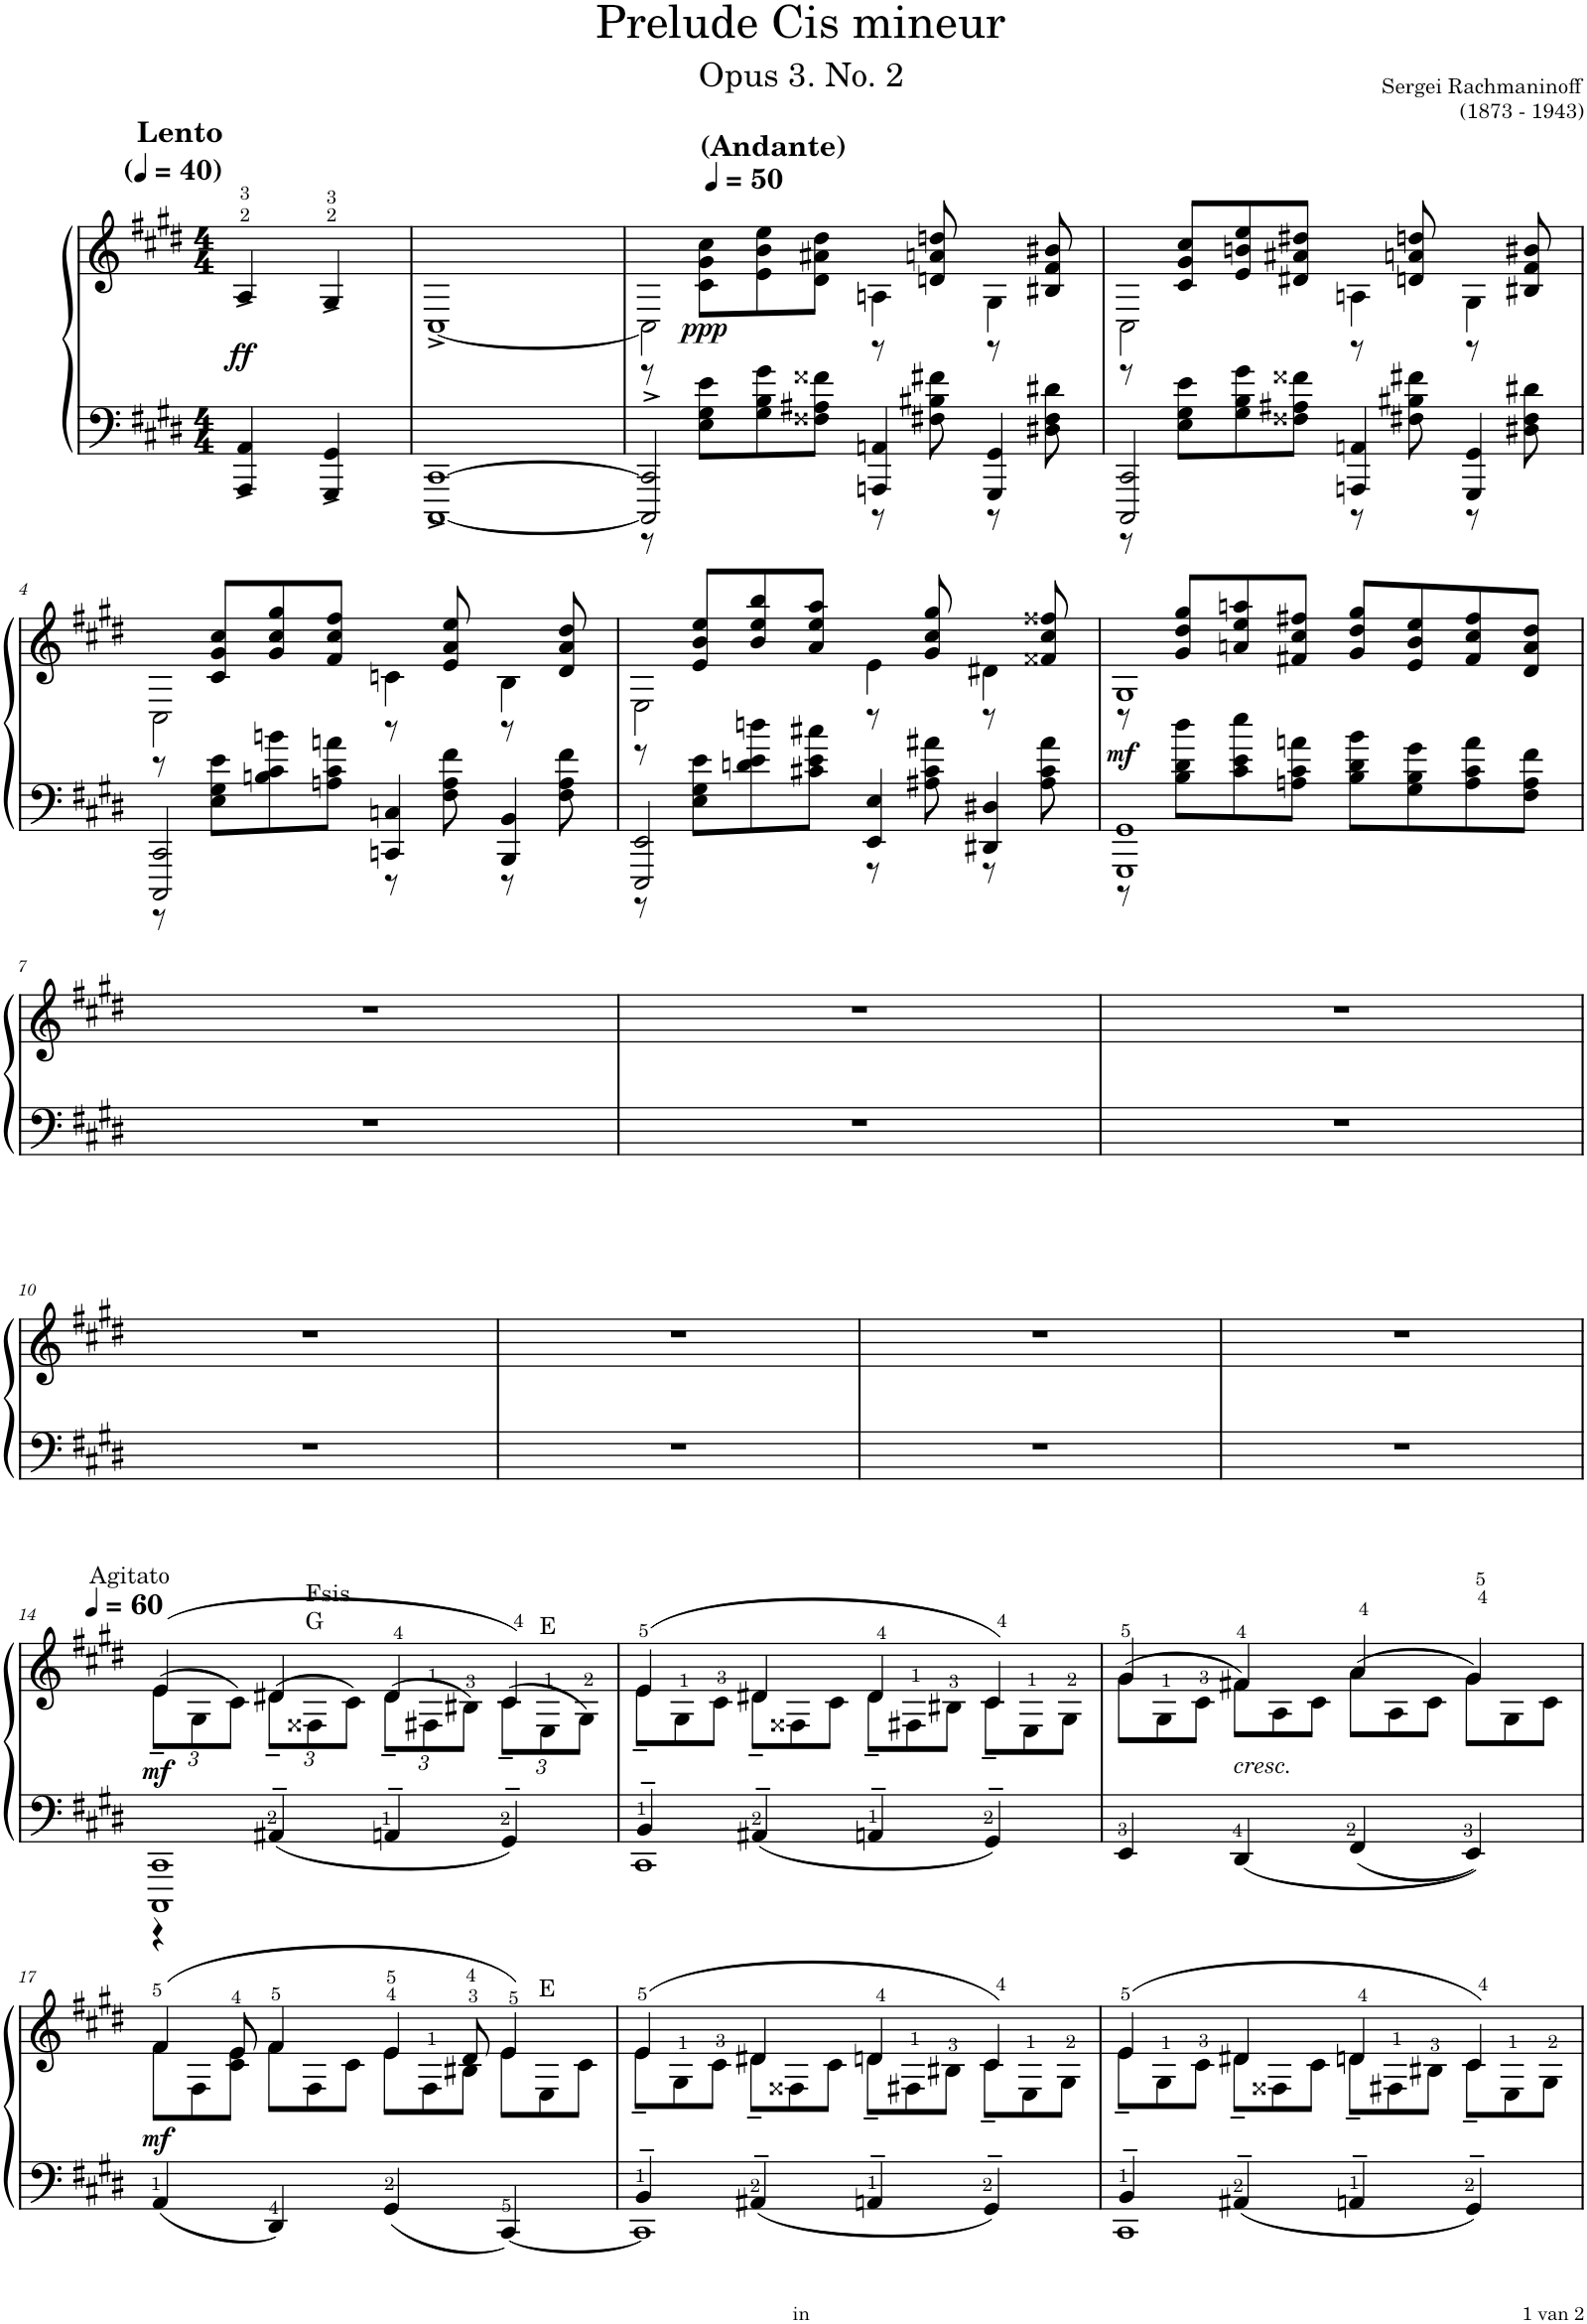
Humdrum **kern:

**kern	**kern	**dynam
*part1	*part1	*part1
*staff2	*staff1	*staff1/2
*I"Piano	*	*
*I'Pno.	*	*
*clefF4	*clefG2	*
*k[f#c#g#d#]	*k[f#c#g#d#]	*
*M4/4	*M4/4	*
*MM40	*MM40	*
=	=	=
!	!LO:TX:a:B:t=Lento	!
!	!	!LO:DY:b
4AAA/^ 4AA/^	4A^/	ff
4GGG#/^ 4GG#/^	4G#^/	.
=1	=1	=1
[<1CCC#^ [1CC#^	[<1C#^	.
=2	=2	=2
*^	*^	*
2CCC#/]^ 2CC#/]^	8r	2C#\]	8r	.
*	*	*MM50	*	*
!	!	!	!LO:TX:a:B:t=(Andante)	!
!	!	!	!	!LO:DY:b
.	8E\ 8G#\ 8e\L	.	8c#\ 8g#\ 8cc#\L	ppp
.	8G#\ 8B\ 8g#\	.	8e\ 8b\ 8ee\	.
.	8F##X\ 8A#X\ 8f##X\J	.	8d#\ 8a#X\ 8dd#\J	.
4AAAn/ 4AAn/	8r	4An\	8r	.
.	8F#X\ 8B#X\ 8f#X\	.	8dn/ 8an/ 8ddn/	.
4GGG#/ 4GG#/	8r	4G#\	8r	.
.	8D#X\ 8F#\ 8d#X\	.	8B#X/ 8f#/ 8b#X/	.
=3	=3	=3	=3	=3
2CCC#/ 2CC#/	8r	2C#\	8r	.
.	8E\ 8G#\ 8e\L	.	8c#/ 8g#/ 8cc#/L	.
.	8G#\ 8B\ 8g#\	.	8e/ 8bn/ 8ee/	.
.	8F##X\ 8A#X\ 8f##X\J	.	8d#X/ 8a#X/ 8dd#X/J	.
4AAAn/ 4AAn/	8r	4An\	8r	.
.	8F#X\ 8B#X\ 8f#X\	.	8dn/ 8an/ 8ddn/	.
4GGG#/ 4GG#/	8r	4G#\	8r	.
.	8D#X\ 8F#\ 8d#X\	.	8B#X/ 8f#/ 8b#X/	.
!!LO:LB:g=z	!!
=4	=4	=4	=4	=4
2CCC#/ 2CC#/	8r	2C#\	8r	.
.	8E\ 8G#\ 8e\L	.	8c#/ 8g#/ 8cc#/L	.
.	8Bn\ 8c#\ 8bn\	.	8g#/ 8cc#/ 8gg#/	.
.	8An\ 8c#\ 8an\J	.	8f#/ 8cc#/ 8ff#/J	.
4CCn/ 4Cn/	8r	4cn\	8r	.
.	8F#\ 8A\ 8f#\	.	8e/ 8a/ 8ee/	.
4BBB/ 4BB/	8r	4B\	8r	.
.	8F#\ 8A\ 8f#\	.	8d#/ 8a/ 8dd#/	.
=5	=5	=5	=5	=5
2EEE/ 2EE/	8r	2E\	8r	.
.	8E\ 8G#\ 8e\L	.	8e/ 8b/ 8ee/L	.
.	8dn\ 8e\ 8ddn\	.	8b/ 8ee/ 8bb/	.
.	8c#X\ 8e\ 8cc#X\J	.	8a/ 8ee/ 8aa/J	.
4EE/ 4E/	8r	4e\	8r	.
.	8A#X\ 8c#\ 8a#X\	.	8g#/ 8cc#/ 8gg#/	.
4DD#X/ 4D#X/	8r	4d#X\	8r	.
.	8A#\ 8c#\ 8a#\	.	8f##X/ 8cc#/ 8ff##X/	.
=6	=6	=6	=6	=6
!	!	!	!	!LO:DY:b
1GGG# 1GG#	8r	1G#	8r	mf
.	8B\ 8d#\ 8dd#\L	.	8g#/ 8dd#/ 8gg#/L	.
.	8c#\ 8e\ 8ee\	.	8an/ 8ee/ 8aan/	.
.	8An\ 8c#\ 8an\J	.	8f#X/ 8cc#/ 8ff#X/J	.
.	8B\ 8d#\ 8b\L	.	8g#/ 8dd#/ 8gg#/L	.
.	8G#\ 8B\ 8g#\	.	8e/ 8b/ 8ee/	.
.	8A\ 8c#\ 8a\	.	8f#/ 8cc#/ 8ff#/	.
.	8F#\ 8A\ 8f#\J	.	8d#/ 8a/ 8dd#/J	.
*v	*v	*	*	*
*	*v	*v	*
!!LO:LB:g=z
=7	=7	=7
1r	1r	.
=8	=8	=8
1r	1r	.
=9	=9	=9
1r	1r	.
!!LO:LB:g=z
=10	=10	=10
1r	1r	.
=11	=11	=11
1r	1r	.
=12	=12	=12
1r	1r	.
=13	=13	=13
1r	1r	.
!!LO:LB:g=z
=14	=14	=14
*^	*	*
*	*	*Xbrackettup	*
*v	*v	*	*
*	*MM60	*
*^	*^	*
!	!	!LO:TX:a:t=Agitato	!	!
!	!	!	!	!LO:DY:b
1CCC# 1CC#	4r	((>12e~\L	4e/	mf
.	.	12G#\	.	.
.	.	12c#\J)	.	.
.	4AA#X<~/	(12d#X~\L	4d#/	.
!	!	!LO:TX:a:t=Fsis	!	!
!	!	!LO:TX:a:t=G	!	!
.	.	12F##X\	.	.
.	.	12c#\J)	.	.
.	4AAn<~/	(12d#>~\L	4d#/	.
.	.	12F#X>\	.	.
.	.	12B#X>\J)	.	.
.	4GG#~/	(12c#>~\L)	4c#/	.
!	!	!LO:TX:a:t=E	!	!
.	.	12E>\	.	.
.	.	12G#>\J)	.	.
=15	=15	=15	=15	=15
1CC#	4BB~/	(>12e>~\L	4e/	.
.	.	12G#>\	.	.
.	.	12c#\J	.	.
.	4AA#X~/	12d#X~\L	4d#/	.
.	.	12F##X\	.	.
.	.	12c#\J	.	.
.	4AAn<~/	12d#>~\L	4d#/	.
.	.	12F#X>\	.	.
.	.	12B#X>\J	.	.
.	4GG#<~/	12c#>~\L)	4c#/	.
.	.	12E>\	.	.
.	.	12G#>\J	.	.
=16	=16	=16	=16	=16
1ryy	4EE</	(>12g#>\L	4g#/	.
.	.	12G#>\	.	.
.	.	12c#\J	.	.
!	!	!LO:TX:b:i:t=cresc.	!	!
.	4DD#/	12f#X>\L)	4f#/	.
.	.	12A\	.	.
.	.	12c#\J	.	.
.	4FF#</	(>12a>\L	4a/	.
.	.	12A\	.	.
.	.	12c#\J	.	.
.	4EE/	12g#>>\L)	4g#/	.
.	.	12G#\	.	.
.	.	12c#\J	.	.
!!LO:LB:g=z
=17	=17	=17	=17	=17
*	*	*	*^	*
*	*	*	*	*brackettup	*
!	!	!	!	!	!LO:DY:b
1ryy	4AA/	(>12f#>\L	4f#/	12ryy	mf
.	.	12F#\	.	12ryy	.
.	.	12c#\ 12e\J	.	12e/	.
*	*	*Xbrackettup	*	*	*
.	4DD#/	12f#>\L	4f#/	4ryy	.
.	.	12F#\	.	.	.
.	.	12c#\J	.	.	.
*	*	*	*	*brackettup	*
.	4GG#</	12e>>\L	4e/	6ryy	.
.	.	12F#>\	.	.	.
.	.	12B#X>\J	.	12d#/	.
*	*	*Xbrackettup	*	*	*
.	[<4CC#/	12e>\L)	4e/	12ryy	.
!	!	!LO:TX:a:t=E	!	!	!
.	.	12E\	.	6ryy	.
.	.	12c#\J	.	.	.
*	*	*	*v	*v	*
=18	=18	=18	=18	=18
1CC#]	4BB~/	(>12e>~\L	4e/	.
.	.	12G#>\	.	.
.	.	12c#\J	.	.
.	4AA#X~/	12d#X~\L	4d#/	.
.	.	12F##X\	.	.
.	.	12c#\J	.	.
.	4AAn<~/	12dn>~\L	4dn/	.
.	.	12F#X>\	.	.
.	.	12B#X>\J	.	.
.	4GG#<~/	12c#>~\L)	4c#/	.
.	.	12E>\	.	.
.	.	12G#>\J	.	.
=19	=19	=19	=19	=19
1CC#	4BB~/	(>12e>~\L	4e/	.
.	.	12G#>\	.	.
.	.	12c#\J	.	.
.	4AA#X~/	12d#X~\L	4d#/	.
.	.	12F##X\	.	.
.	.	12c#\J	.	.
.	4AAn<~/	12dn>~\L	4dn/	.
.	.	12F#X>\	.	.
.	.	12B#X>\J	.	.
.	4GG#<~/	12c#>~\L)	4c#/	.
.	.	12E>\	.	.
.	.	12G#>\J	.	.
*v	*v	*	*	*
*	*v	*v	*
=	=	=
*-	*-	*-
